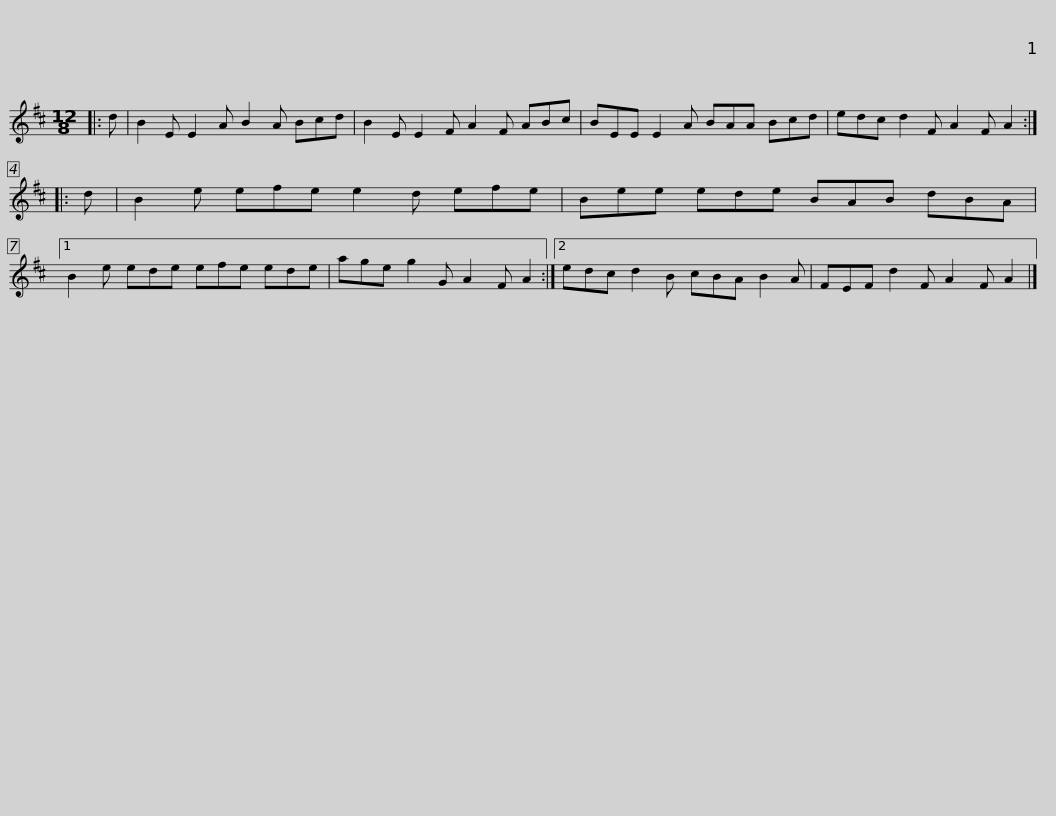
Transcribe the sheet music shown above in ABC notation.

X:1
L:1/8
M:12/8
I:linebreak $
K:D
V:1 treble
V:1
|: d | B2 E E2 A B2 A Bcd | B2 E E2 F A2 F ABc | BEE E2 A BAA Bcd |$ edc d2 F A2 F A2 :: %5
 d | B2 e efe e2 d efe | Bee ede BAB dBA |1$ B2 e ede efe ede | age g2 G A2 F A2 :|2 %10
 edc d2 B cBA B2 A | FEF d2 F A2 F A2 |] %12
